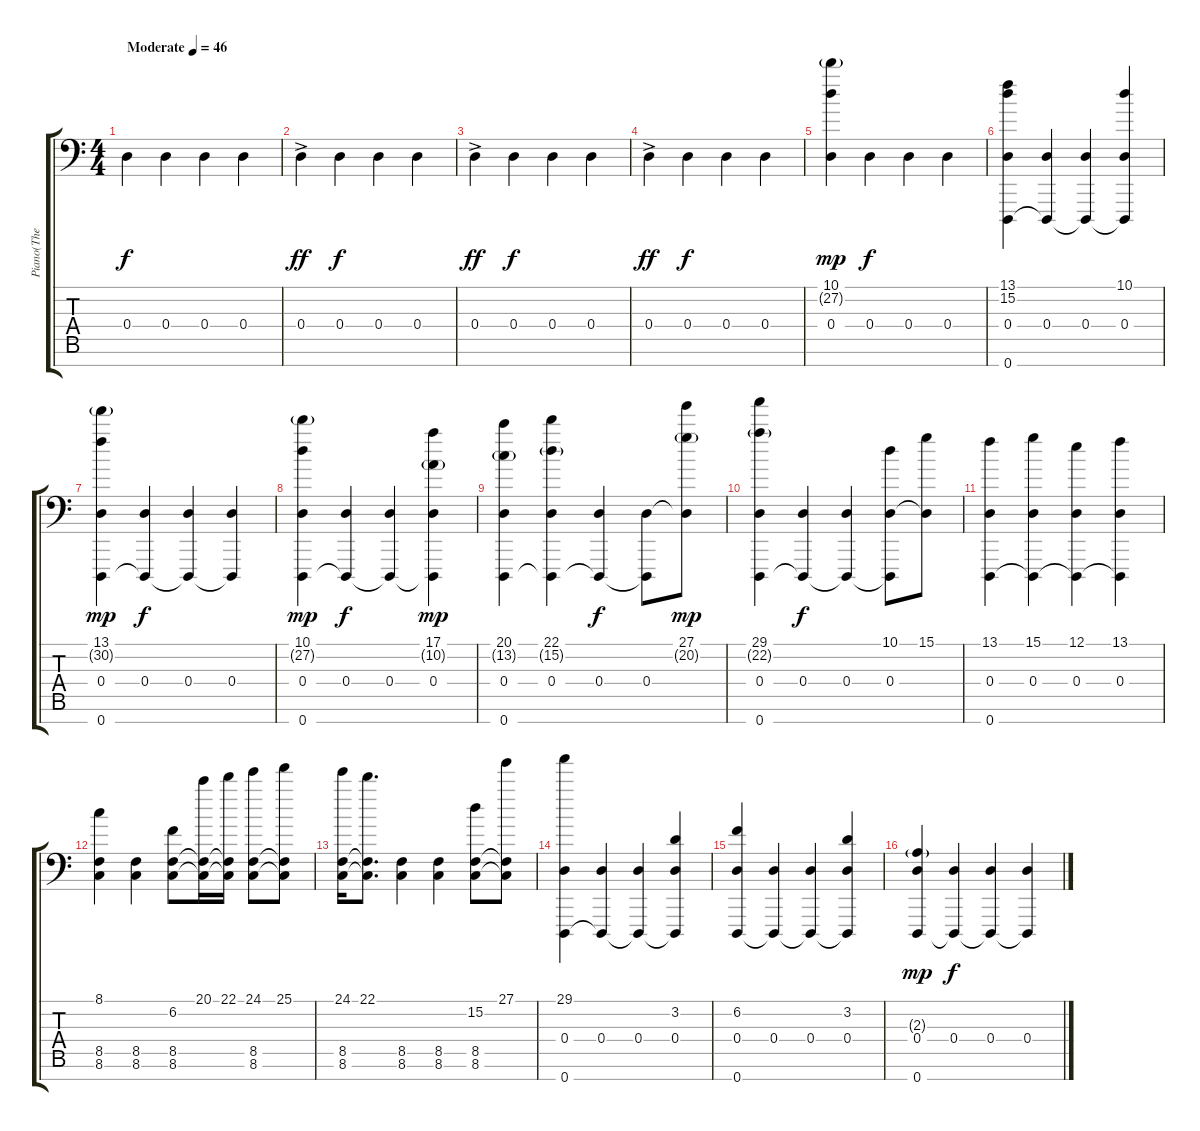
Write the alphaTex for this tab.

\track ("Piano(The Only Instrument)" "Piano(The ") {instrument acousticgrandpiano}
\staff {score tabs}
\tuning (E4 B3 G3 D3 A2 E2 D1) {hide}
\ts (4 4)
\tempo (46 "Moderate")
\clef f4
\ks c
0.4.4{dy f instrument acousticgrandpiano} 0.4.4 0.4.4 0.4.4 |
0.4{ac}.4{dy ff} 0.4.4{dy f} 0.4.4 0.4.4 |
0.4{ac}.4{dy ff} 0.4.4{dy f} 0.4.4 0.4.4 |
0.4{ac}.4{dy ff} 0.4.4{dy f} 0.4.4 0.4.4 |
(10.1 27.2{g} 0.4).4{dy mp} 0.4.4{dy f} 0.4.4 0.4.4 |
(13.1 15.2 0.4 0.7).4 (0.4 0.7{t}).4 (0.4 0.7{t}).4 (10.1 0.4 0.7{t}).4 |
(13.1 30.2{g} 0.4 0.7).4{dy mp} (0.4 0.7{t}).4{dy f} (0.4 0.7{t}).4 (0.4 0.7{t}).4 |
(10.1 27.2{g} 0.4 0.7).4{dy mp} (0.4 0.7{t}).4{dy f} (0.4 0.7{t}).4 (17.1 10.2{g} 0.4 0.7{t}).4{dy mp} |
(20.1 13.2{g} 0.4 0.7).4 (22.1 15.2{g} 0.4 0.7{t}).4 (0.4 0.7{t}).4{dy f} (0.4 0.7{t}).8 (27.1 20.2{g} 0.4{t}).8{dy mp} |
(29.1 22.2{g} 0.4 0.7).4 (0.4 0.7{t}).4{dy f} (0.4 0.7{t}).4 (10.1 0.4 0.7{t}).8 (15.1 0.4{t}).8 |
(13.1 0.4 0.7).4 (15.1 0.4 0.7{t}).4 (12.1 0.4 0.7{t}).4 (13.1 0.4 0.7{t}).4 |
(8.1 8.5 8.6).4 (8.5 8.6).4 (6.2 8.5 8.6).8 (20.1 8.5{t} 8.6{t}).16 (22.1 8.5{t} 8.6{t}).16 (24.1 8.5 8.6).8 (25.1 8.5{t} 8.6{t}).8 |
(24.1 8.5 8.6).16 (22.1 8.5{t} 8.6{t}).8{d} (8.5 8.6).4 (8.5 8.6).4 (15.2 8.5 8.6).8 (27.1 8.5{t} 8.6{t}).8 |
(29.1 0.4 0.7).4 (0.4 0.7{t}).4 (0.4 0.7{t}).4 (3.2 0.4 0.7{t}).4 |
(6.2 0.4 0.7).4 (0.4 0.7{t}).4 (0.4 0.7{t}).4 (3.2 0.4 0.7{t}).4 |
(2.3{g} 0.4 0.7).4{dy mp} (0.4 0.7{t}).4{dy f} (0.4 0.7{t}).4 (0.4 0.7{t}).4
